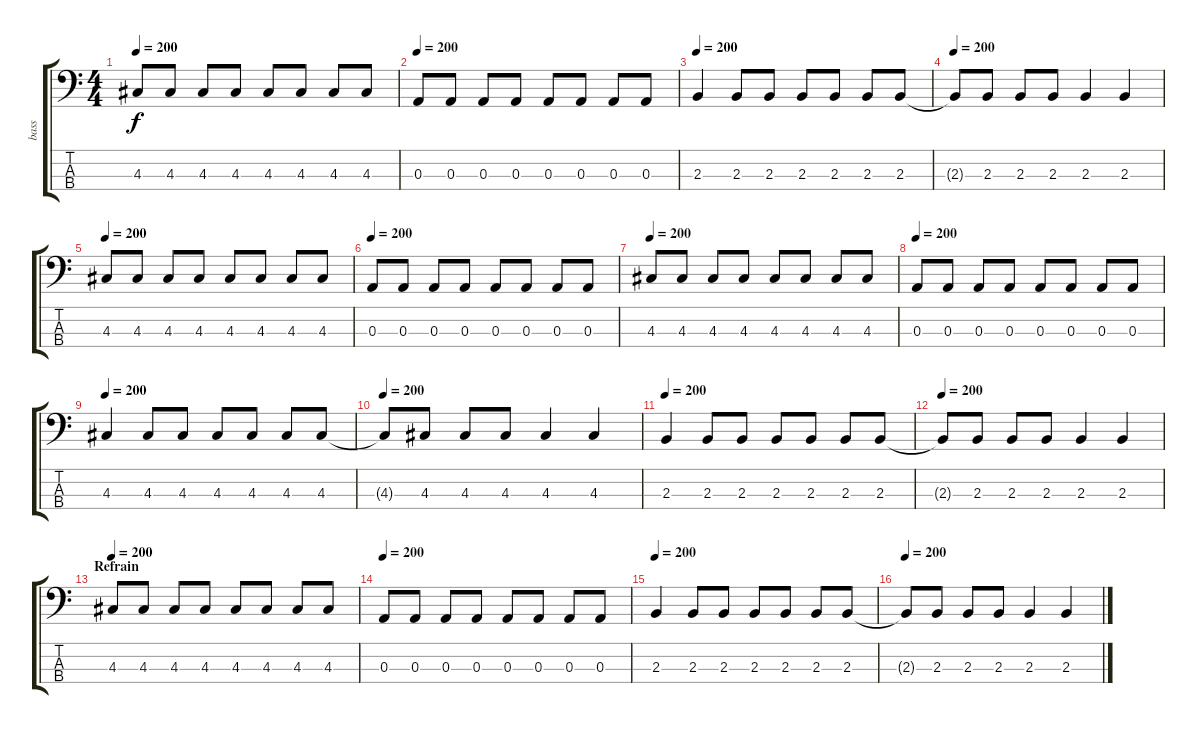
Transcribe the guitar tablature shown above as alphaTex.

\track ("bass" "bass") {instrument synthbass2}
\staff {score tabs}
\tuning (G2 D2 A1 E1) {hide}
\ts (4 4)
\tempo 200
\clef f4
\ks c
4.3.8{dy f} 4.3.8 4.3.8 4.3.8 4.3.8 4.3.8 4.3.8 4.3.8 |
\tempo 200
0.3.8 0.3.8 0.3.8 0.3.8 0.3.8 0.3.8 0.3.8 0.3.8 |
\tempo 200
2.3.4 2.3.8 2.3.8 2.3.8 2.3.8 2.3.8 2.3.8 |
\tempo 200
2.3{t}.8 2.3.8 2.3.8 2.3.8 2.3.4 2.3.4 |
\tempo 200
4.3.8 4.3.8 4.3.8 4.3.8 4.3.8 4.3.8 4.3.8 4.3.8 |
\tempo 200
0.3.8 0.3.8 0.3.8 0.3.8 0.3.8 0.3.8 0.3.8 0.3.8 |
\tempo 200
4.3.8 4.3.8 4.3.8 4.3.8 4.3.8 4.3.8 4.3.8 4.3.8 |
\tempo 200
0.3.8 0.3.8 0.3.8 0.3.8 0.3.8 0.3.8 0.3.8 0.3.8 |
\tempo 200
4.3.4 4.3.8 4.3.8 4.3.8 4.3.8 4.3.8 4.3.8 |
\tempo 200
4.3{t}.8 4.3.8 4.3.8 4.3.8 4.3.4 4.3.4 |
\tempo 200
2.3.4 2.3.8 2.3.8 2.3.8 2.3.8 2.3.8 2.3.8 |
\tempo 200
2.3{t}.8 2.3.8 2.3.8 2.3.8 2.3.4 2.3.4 |
\section ("" "Refrain")
\tempo 200
4.3.8 4.3.8 4.3.8 4.3.8 4.3.8 4.3.8 4.3.8 4.3.8 |
\tempo 200
0.3.8 0.3.8 0.3.8 0.3.8 0.3.8 0.3.8 0.3.8 0.3.8 |
\tempo 200
2.3.4 2.3.8 2.3.8 2.3.8 2.3.8 2.3.8 2.3.8 |
\tempo 200
2.3{t}.8 2.3.8 2.3.8 2.3.8 2.3.4 2.3.4
